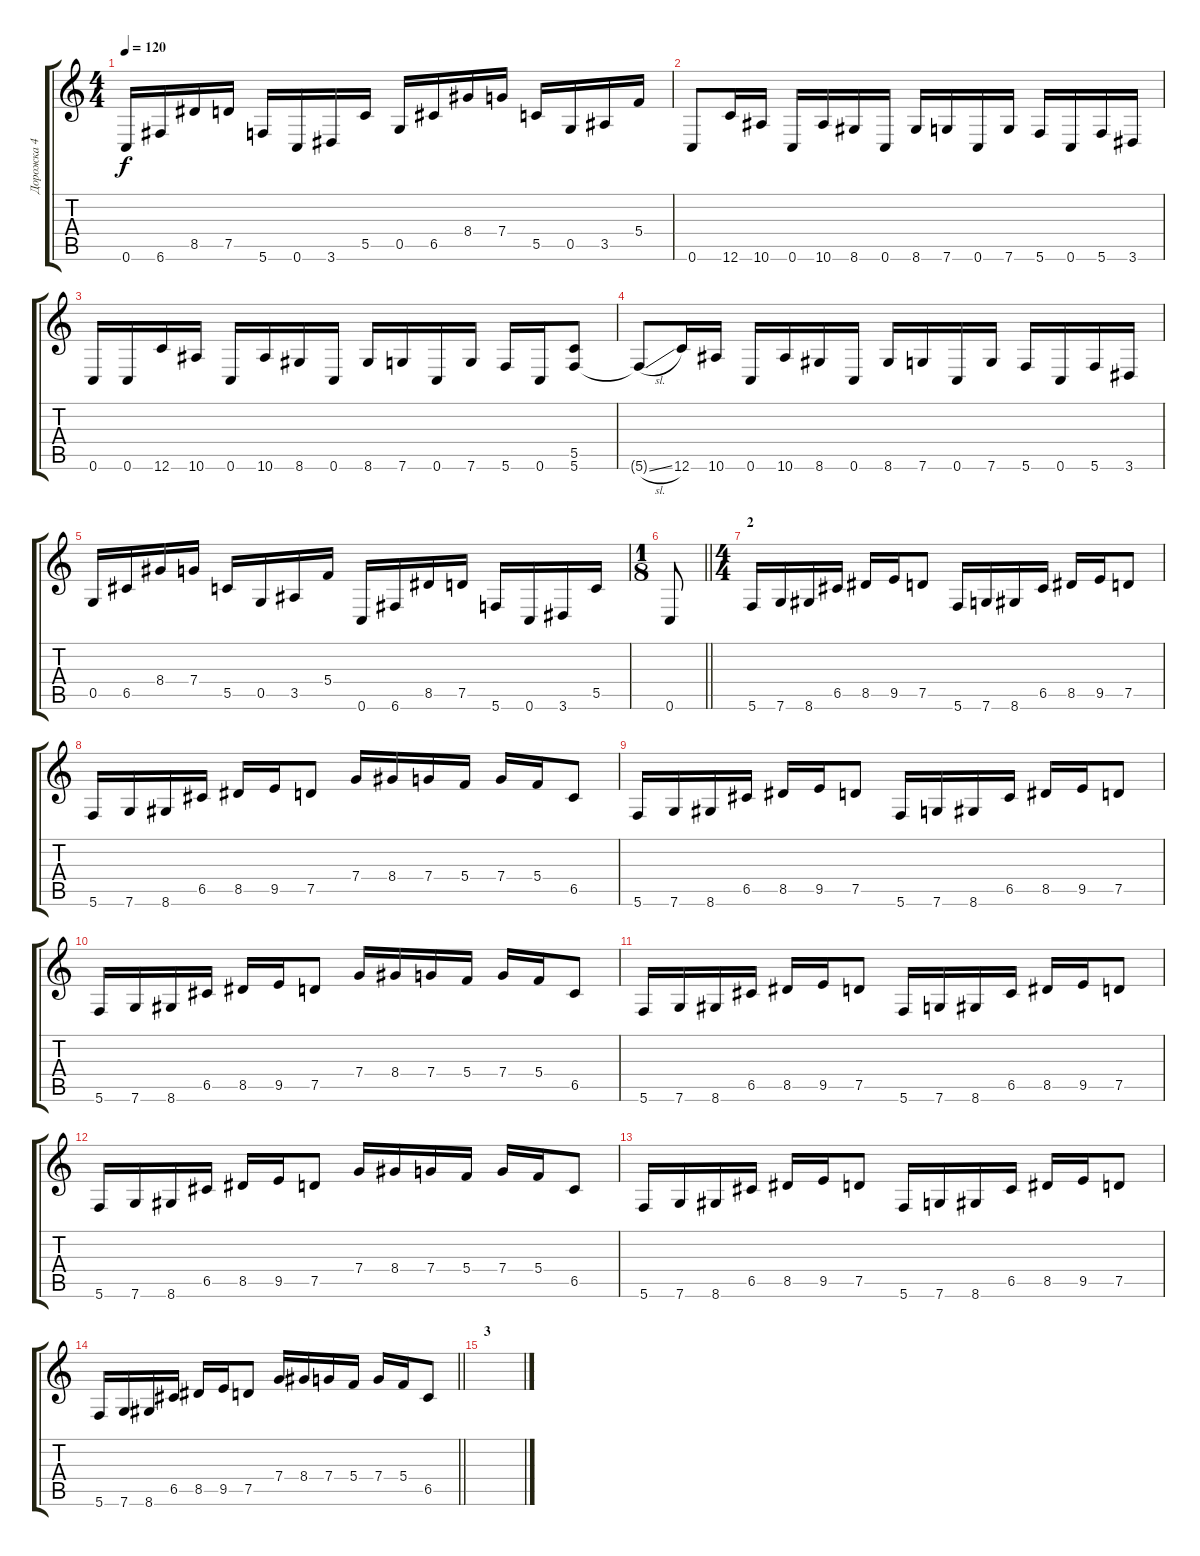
\track ("Дорожка 4" "Дорожка 4") {instrument distortionguitar}
\staff {score tabs}
\tuning (D4 A3 F3 C3 G2 C2) {hide}
\ts (4 4)
\tempo 120
\clef g2
\ks c
0.6.16{dy f} 6.6.16 8.5.16 7.5.16 5.6.16 0.6.16 3.6.16 5.5.16 0.5.16 6.5.16 8.4.16 7.4.16 5.5.16 0.5.16 3.5.16 5.4.16 |
0.6.8 12.6.16 10.6.16 0.6.16 10.6.16 8.6.16 0.6.16 8.6.16 7.6.16 0.6.16 7.6.16 5.6.16 0.6.16 5.6.16 3.6.16 |
0.6.16 0.6.16 12.6.16 10.6.16 0.6.16 10.6.16 8.6.16 0.6.16 8.6.16 7.6.16 0.6.16 7.6.16 5.6.16 0.6.16 (5.5 5.6).8 |
5.6{sl t}.8 12.6.16 10.6.16 0.6.16 10.6.16 8.6.16 0.6.16 8.6.16 7.6.16 0.6.16 7.6.16 5.6.16 0.6.16 5.6.16 3.6.16 |
0.5.16 6.5.16 8.4.16 7.4.16 5.5.16 0.5.16 3.5.16 5.4.16 0.6.16 6.6.16 8.5.16 7.5.16 5.6.16 0.6.16 3.6.16 5.5.16 |
\ts (1 8)
\barLineRight lightlight
0.6.8 |
\ts (4 4)
\section ("" "2")
5.6.16 7.6.16 8.6.16 6.5.16 8.5.16 9.5.16 7.5.8 5.6.16 7.6.16 8.6.16 6.5.16 8.5.16 9.5.16 7.5.8 |
5.6.16 7.6.16 8.6.16 6.5.16 8.5.16 9.5.16 7.5.8 7.4.16 8.4.16 7.4.16 5.4.16 7.4.16 5.4.16 6.5.8 |
5.6.16 7.6.16 8.6.16 6.5.16 8.5.16 9.5.16 7.5.8 5.6.16 7.6.16 8.6.16 6.5.16 8.5.16 9.5.16 7.5.8 |
5.6.16 7.6.16 8.6.16 6.5.16 8.5.16 9.5.16 7.5.8 7.4.16 8.4.16 7.4.16 5.4.16 7.4.16 5.4.16 6.5.8 |
5.6.16 7.6.16 8.6.16 6.5.16 8.5.16 9.5.16 7.5.8 5.6.16 7.6.16 8.6.16 6.5.16 8.5.16 9.5.16 7.5.8 |
5.6.16 7.6.16 8.6.16 6.5.16 8.5.16 9.5.16 7.5.8 7.4.16 8.4.16 7.4.16 5.4.16 7.4.16 5.4.16 6.5.8 |
5.6.16 7.6.16 8.6.16 6.5.16 8.5.16 9.5.16 7.5.8 5.6.16 7.6.16 8.6.16 6.5.16 8.5.16 9.5.16 7.5.8 |
\barLineRight lightlight
5.6.16 7.6.16 8.6.16 6.5.16 8.5.16 9.5.16 7.5.8 7.4.16 8.4.16 7.4.16 5.4.16 7.4.16 5.4.16 6.5.8 |
\section ("" "3")
